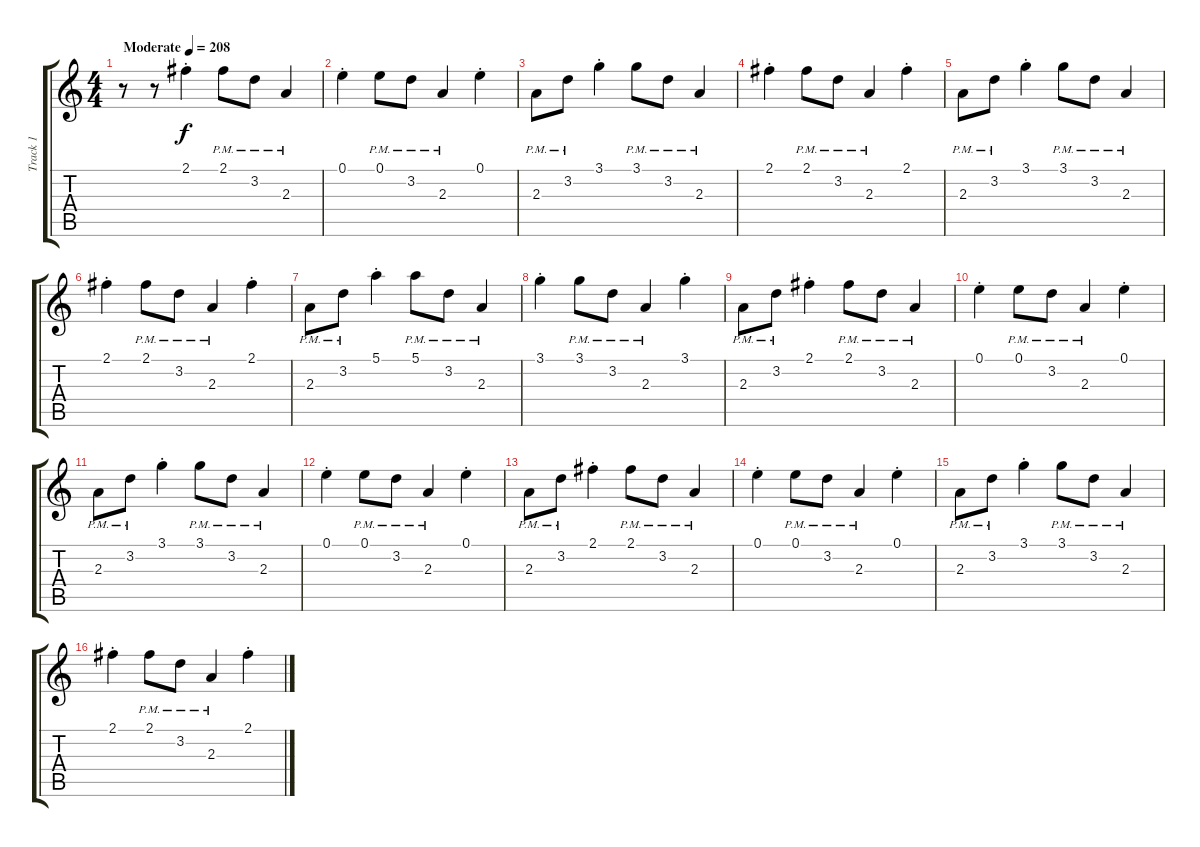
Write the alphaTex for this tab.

\track ("Track 1" "Track 1") {instrument electricguitarjazz}
\staff {score tabs}
\tuning (E4 B3 G3 D3 A2 E2) {hide}
\ts (4 4)
\tempo (208 "Moderate")
\clef g2
\ks c
r.8{dy f instrument electricguitarjazz} r.8 2.1{st}.4 2.1{pm}.8 3.2{pm}.8 2.3{pm}.4 |
0.1{st}.4 0.1{pm}.8 3.2{pm}.8 2.3{pm}.4 0.1{st}.4 |
2.3{pm}.8 3.2{pm}.8 3.1{st}.4 3.1{pm}.8 3.2{pm}.8 2.3{pm}.4 |
2.1{st}.4 2.1{pm}.8 3.2{pm}.8 2.3{pm}.4 2.1{st}.4 |
2.3{pm}.8 3.2{pm}.8 3.1{st}.4 3.1{pm}.8 3.2{pm}.8 2.3{pm}.4 |
2.1{st}.4 2.1{pm}.8 3.2{pm}.8 2.3{pm}.4 2.1{st}.4 |
2.3{pm}.8 3.2{pm}.8 5.1{st}.4 5.1{pm}.8 3.2{pm}.8 2.3{pm}.4 |
3.1{st}.4 3.1{pm}.8 3.2{pm}.8 2.3{pm}.4 3.1{st}.4 |
2.3{pm}.8 3.2{pm}.8 2.1{st}.4 2.1{pm}.8 3.2{pm}.8 2.3{pm}.4 |
0.1{st}.4 0.1{pm}.8 3.2{pm}.8 2.3{pm}.4 0.1{st}.4 |
2.3{pm}.8 3.2{pm}.8 3.1{st}.4 3.1{pm}.8 3.2{pm}.8 2.3{pm}.4 |
0.1{st}.4 0.1{pm}.8 3.2{pm}.8 2.3{pm}.4 0.1{st}.4 |
2.3{pm}.8 3.2{pm}.8 2.1{st}.4 2.1{pm}.8 3.2{pm}.8 2.3{pm}.4 |
0.1{st}.4 0.1{pm}.8 3.2{pm}.8 2.3{pm}.4 0.1{st}.4 |
2.3{pm}.8 3.2{pm}.8 3.1{st}.4 3.1{pm}.8 3.2{pm}.8 2.3{pm}.4 |
2.1{st}.4 2.1{pm}.8 3.2{pm}.8 2.3{pm}.4 2.1{st}.4
